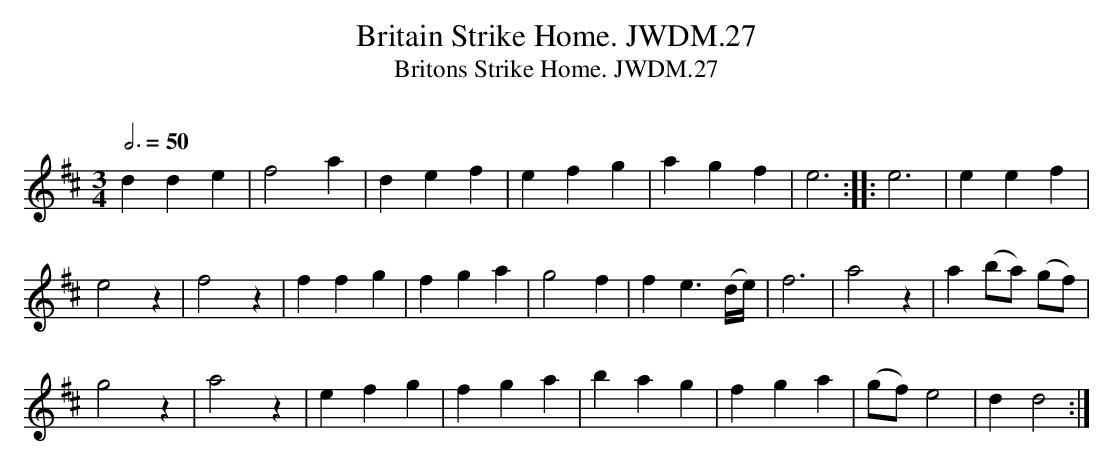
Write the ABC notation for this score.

X:1
T:Britain Strike Home. JWDM.27
T:Britons Strike Home. JWDM.27
M:3/4
L:1/4
Q:3/4=50
O:
K:D
dde|f2a|def|efg|agf|e3::e3|eef|
e2z|f2z|ffg|fga|g2f|fe3/2 (d/4e/4)|f3|\
a2z|a (b/2a/2) (g/2f/2)|
g2z|a2z|efg|fga|bag|fga|(g/2f/2) e2|dd2:|
